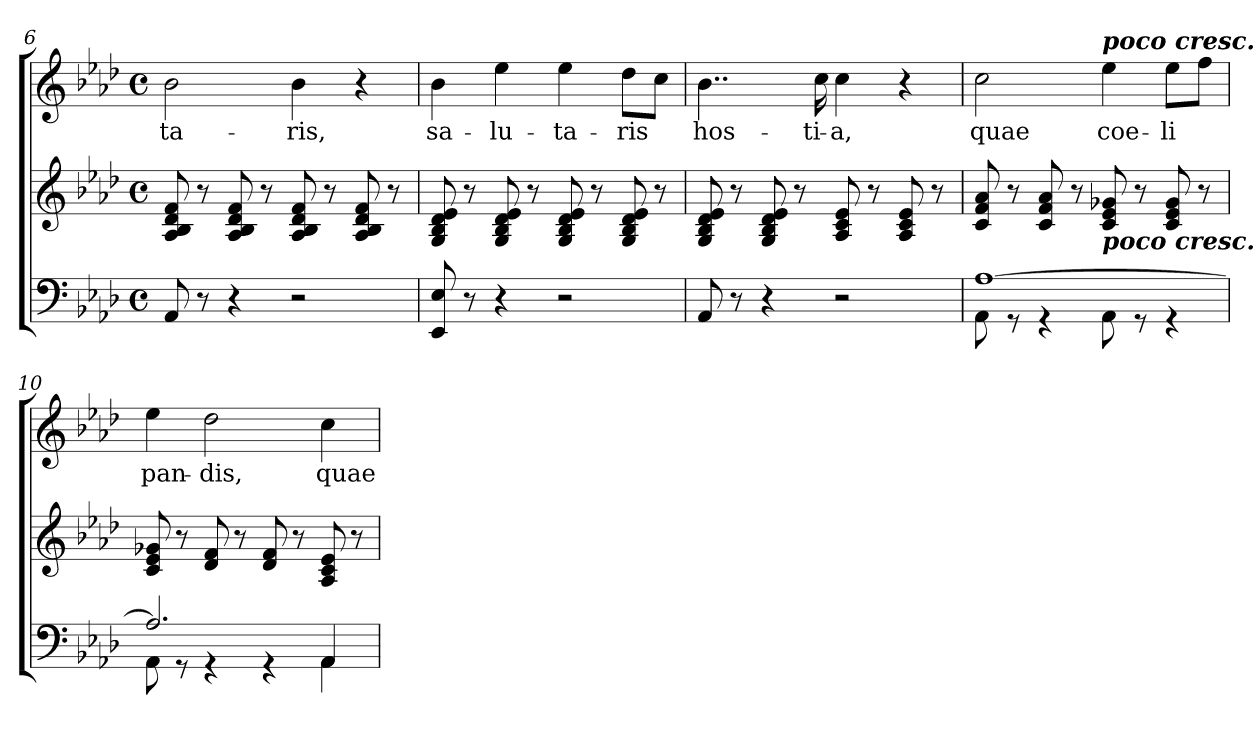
**kern	**kern	**kern	**text
*part2	*part2	*part1	*part1
*staff3	*staff2	*staff1	*staff1
!!LO:LB:g=z
*clefF4	*clefG2	*clefG2	*
*	*	*ITrd7c12	*
*k[b-e-a-d-]	*k[b-e-a-d-]	*k[b-e-a-d-]	*
*A-:	*A-:	*A-:	*
*M4/4	*M4/4	*M4/4	*
*met(c)	*met(c)	*met(c)	*
=6	=6	=6	=6
!	!	!	!LO:LY:b
8AA-/	8A-/ 8B-/ 8d-/ 8f/	2B-\	-ta-
8r	8r	.	.
4r	8A-/ 8B-/ 8d-/ 8f/	.	.
.	8r	.	.
!	!	!	!LO:LY:b
2r	8A-/ 8B-/ 8d-/ 8f/	4B-\	-ris,
.	8r	.	.
.	8A-/ 8B-/ 8d-/ 8f/	4r	.
.	8r	.	.
=7	=7	=7	=7
!	!	!	!LO:LY:b
8EE-/ 8E-/	8G/ 8B-/ 8d-/ 8e-/	4B-\	sa-
8r	8r	.	.
!	!	!	!LO:LY:b
4r	8G/ 8B-/ 8d-/ 8e-/	4e-\	-lu-
.	8r	.	.
!	!	!	!LO:LY:b
2r	8G/ 8B-/ 8d-/ 8e-/	4e-\	-ta-
.	8r	.	.
!	!	!	!LO:LY:b
.	8G/ 8B-/ 8d-/ 8e-/	8d-\L	-ris
.	8r	8c\J	.
=8	=8	=8	=8
!	!	!	!LO:LY:b
8AA-/	8G/ 8B-/ 8d-/ 8e-/	4..B-\	hos-
8r	8r	.	.
4r	8G/ 8B-/ 8d-/ 8e-/	.	.
.	8r	.	.
!	!	!	!LO:LY:b
.	.	16c\	-ti-
!	!	!	!LO:LY:b
2r	8A-/ 8c/ 8e-/	4c\	-a,
.	8r	.	.
.	8A-/ 8c/ 8e-/	4r	.
.	8r	.	.
=9	=9	=9	=9
*^	*	*	*
!	!	!	!	!LO:LY:b
[>1A-	8AA-\	8c/ 8f/ 8a-/	2c\	quae
.	8rGG	8r	.	.
.	4rGG	8c/ 8f/ 8a-/	.	.
.	.	8r	.	.
!	!	!	!LO:TX:a:Bi:t=poco cresc.	!
!	!	!LO:TX:b:Bi:t=poco cresc.	!	!
!	!	!	!	!LO:LY:b
.	8AA-\	8c/ 8e-/ 8g-X/	4e-\	coe-
.	8rGG	8r	.	.
!	!	!	!	!LO:LY:b
.	4rGG	8c/ 8e-/ 8g-/	8e-\L	-li
.	.	8r	8f\J	.
!!LO:LB:g=z
=10	=10	=10	=10	=10
!	!	!	!	!LO:LY:b
2.A-/]	8AA-\	8c/ 8e-/ 8g-X/	4e-\	pan-
.	8rGG	8r	.	.
!	!	!	!	!LO:LY:b
.	4rGG	8d-/ 8f/	2d-\	-dis,
.	.	8r	.	.
.	4rGG	8d-/ 8f/	.	.
.	.	8r	.	.
!	!	!	!	!LO:LY:b
4AA-/	4AA-\	8A-/ 8c/ 8e-/	4c\	quae
.	.	8r	.	.
*v	*v	*	*	*
=	=	=	=
*-	*-	*-	*-
